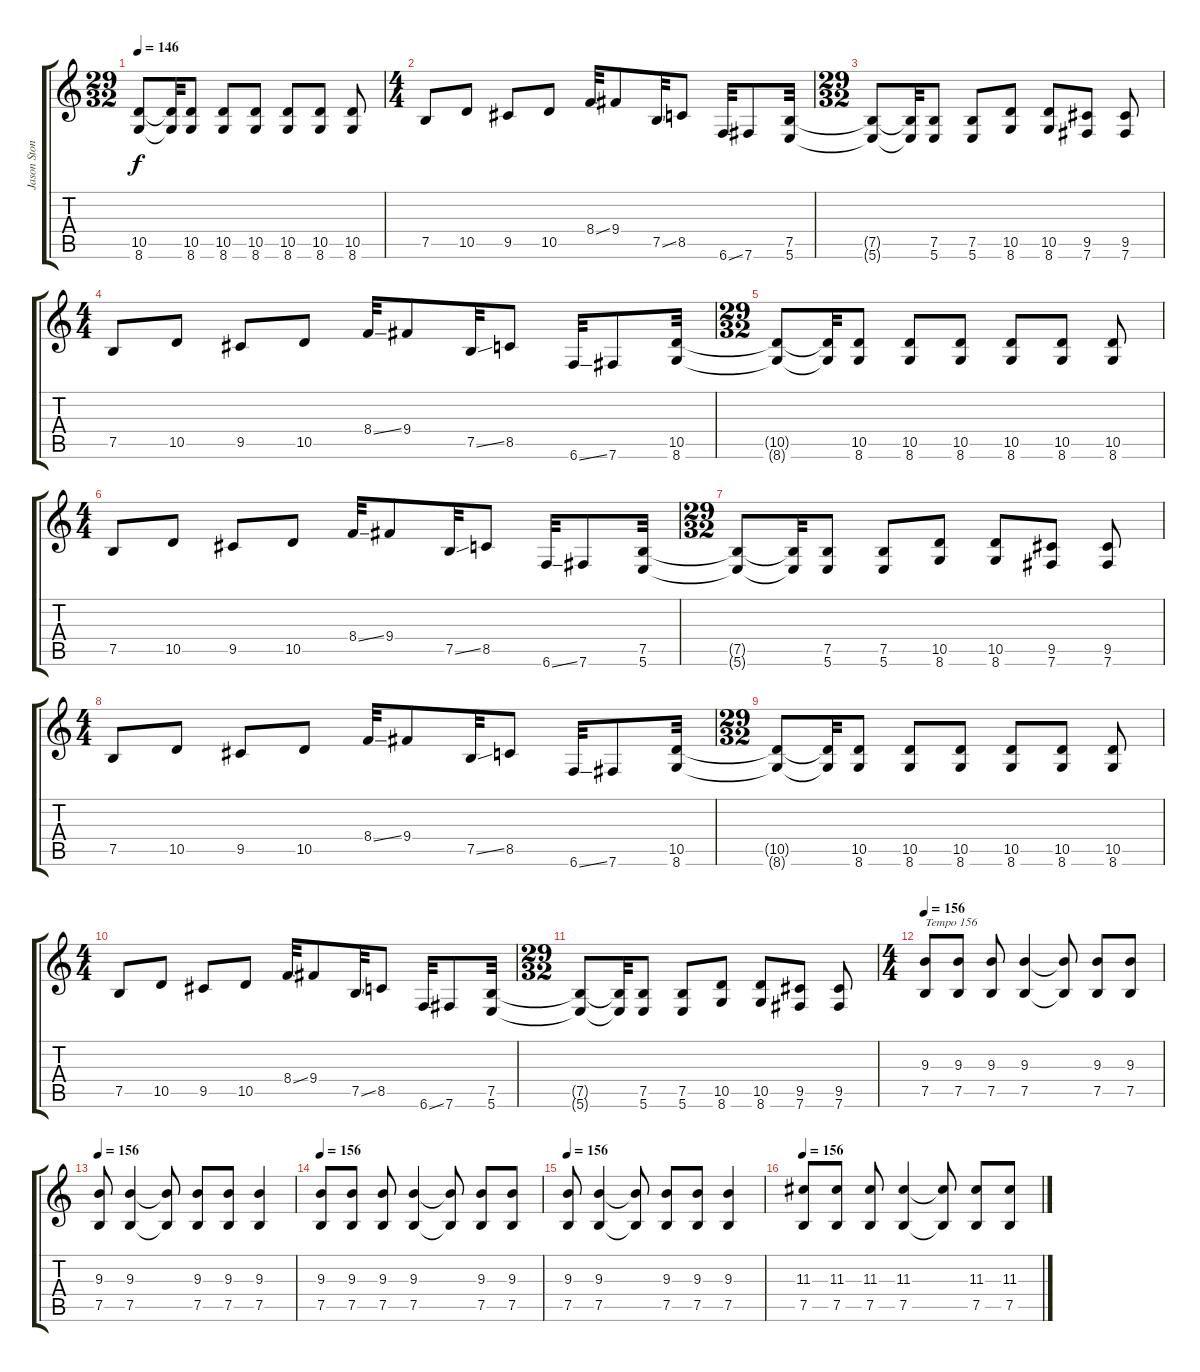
\track ("Jason Stone" "Jason Ston") {instrument distortionguitar}
\staff {score tabs}
\tuning (B3 Gb3 D3 A2 E2 B1) {hide}
\ts (29 32)
\tempo 146
\clef g2
\ks c
(10.5{t} 8.6{t}).8{dy f} (10.5{t} 8.6{t}).32 (10.5 8.6).8 (10.5 8.6).8 (10.5 8.6).8 (10.5 8.6).8 (10.5 8.6).8 (10.5 8.6).8 |
\ts (4 4)
7.5.8 10.5.8 9.5.8 10.5.8 8.4{ss}.32 9.4.8 7.5{ss}.32 8.5.8 6.6{ss}.32 7.6.8 (7.5 5.6).32 |
\ts (29 32)
(7.5{t} 5.6{t}).8 (7.5{t} 5.6{t}).32 (7.5 5.6).8 (7.5 5.6).8 (10.5 8.6).8 (10.5 8.6).8 (9.5 7.6).8 (9.5 7.6).8 |
\ts (4 4)
7.5.8 10.5.8 9.5.8 10.5.8 8.4{ss}.32 9.4.8 7.5{ss}.32 8.5.8 6.6{ss}.32 7.6.8 (10.5 8.6).32 |
\ts (29 32)
(10.5{t} 8.6{t}).8 (10.5{t} 8.6{t}).32 (10.5 8.6).8 (10.5 8.6).8 (10.5 8.6).8 (10.5 8.6).8 (10.5 8.6).8 (10.5 8.6).8 |
\ts (4 4)
7.5.8 10.5.8 9.5.8 10.5.8 8.4{ss}.32 9.4.8 7.5{ss}.32 8.5.8 6.6{ss}.32 7.6.8 (7.5 5.6).32 |
\ts (29 32)
(7.5{t} 5.6{t}).8 (7.5{t} 5.6{t}).32 (7.5 5.6).8 (7.5 5.6).8 (10.5 8.6).8 (10.5 8.6).8 (9.5 7.6).8 (9.5 7.6).8 |
\ts (4 4)
7.5.8 10.5.8 9.5.8 10.5.8 8.4{ss}.32 9.4.8 7.5{ss}.32 8.5.8 6.6{ss}.32 7.6.8 (10.5 8.6).32 |
\ts (29 32)
(10.5{t} 8.6{t}).8 (10.5{t} 8.6{t}).32 (10.5 8.6).8 (10.5 8.6).8 (10.5 8.6).8 (10.5 8.6).8 (10.5 8.6).8 (10.5 8.6).8 |
\ts (4 4)
7.5.8 10.5.8 9.5.8 10.5.8 8.4{ss}.32 9.4.8 7.5{ss}.32 8.5.8 6.6{ss}.32 7.6.8 (7.5 5.6).32 |
\ts (29 32)
(7.5{t} 5.6{t}).8 (7.5{t} 5.6{t}).32 (7.5 5.6).8 (7.5 5.6).8 (10.5 8.6).8 (10.5 8.6).8 (9.5 7.6).8 (9.5 7.6).8 |
\ts (4 4)
\tempo 156
(9.3 7.5).8{txt "Tempo 156"} (9.3 7.5).8 (9.3 7.5).8 (9.3 7.5).4 (9.3{t} 7.5{t}).8 (9.3 7.5).8 (9.3 7.5).8 |
\tempo 156
(9.3 7.5).8 (9.3 7.5).4 (9.3{t} 7.5{t}).8 (9.3 7.5).8 (9.3 7.5).8 (9.3 7.5).4 |
\tempo 156
(9.3 7.5).8 (9.3 7.5).8 (9.3 7.5).8 (9.3 7.5).4 (9.3{t} 7.5{t}).8 (9.3 7.5).8 (9.3 7.5).8 |
\tempo 156
(9.3 7.5).8 (9.3 7.5).4 (9.3{t} 7.5{t}).8 (9.3 7.5).8 (9.3 7.5).8 (9.3 7.5).4 |
\tempo 156
(11.3 7.5).8 (11.3 7.5).8 (11.3 7.5).8 (11.3 7.5).4 (11.3{t} 7.5{t}).8 (11.3 7.5).8 (11.3 7.5).8
